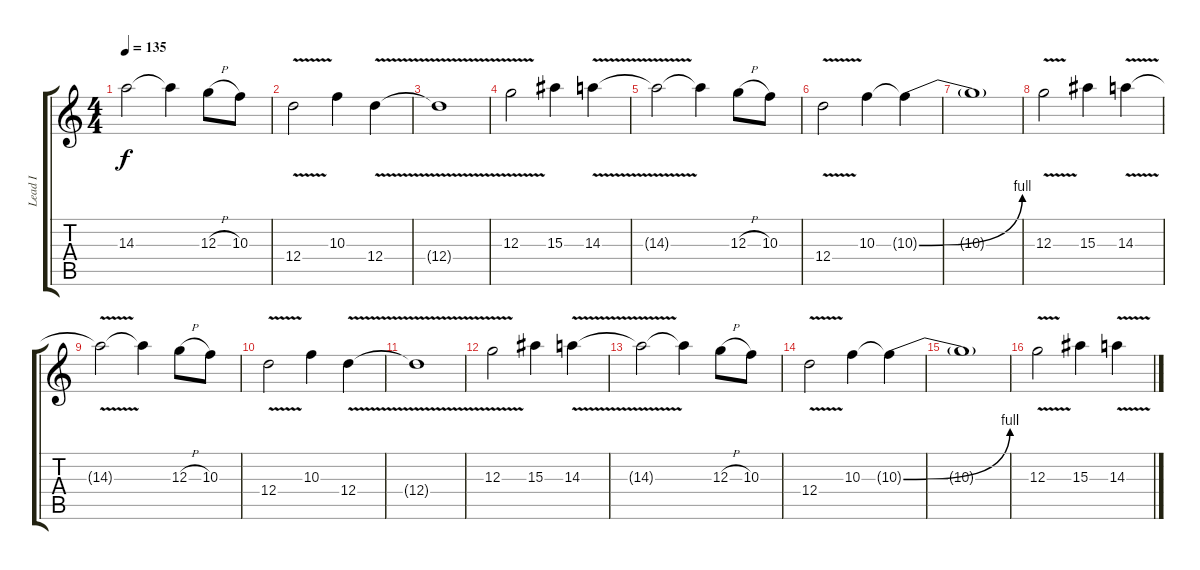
\track ("Lead I" "Lead I") {instrument distortionguitar}
\staff {score tabs}
\tuning (E4 B3 G3 D3 A2 E2) {hide}
\ts (4 4)
\tempo 135
\clef g2
\ks c
14.3{t}.2{dy f} 14.3{t}.4 12.3{h}.8 10.3.8 |
12.4{v}.2 10.3.4 12.4{v}.4 |
12.4{t}.1 |
12.3{v}.2 15.3.4 14.3{v}.4 |
14.3{t}.2 14.3{t}.4 12.3{h}.8 10.3.8 |
12.4{v}.2 10.3.4 10.3{be (bend 0 0 60 4) t}.4 |
10.3{t}.1 |
12.3{v}.2 15.3.4 14.3{v}.4 |
14.3{t}.2 14.3{t}.4 12.3{h}.8 10.3.8 |
12.4{v}.2 10.3.4 12.4{v}.4 |
12.4{t}.1 |
12.3{v}.2 15.3.4 14.3{v}.4 |
14.3{t}.2 14.3{t}.4 12.3{h}.8 10.3.8 |
12.4{v}.2 10.3.4 10.3{be (bend 0 0 60 4) t}.4 |
10.3{t}.1 |
12.3{v}.2 15.3.4 14.3{v}.4
